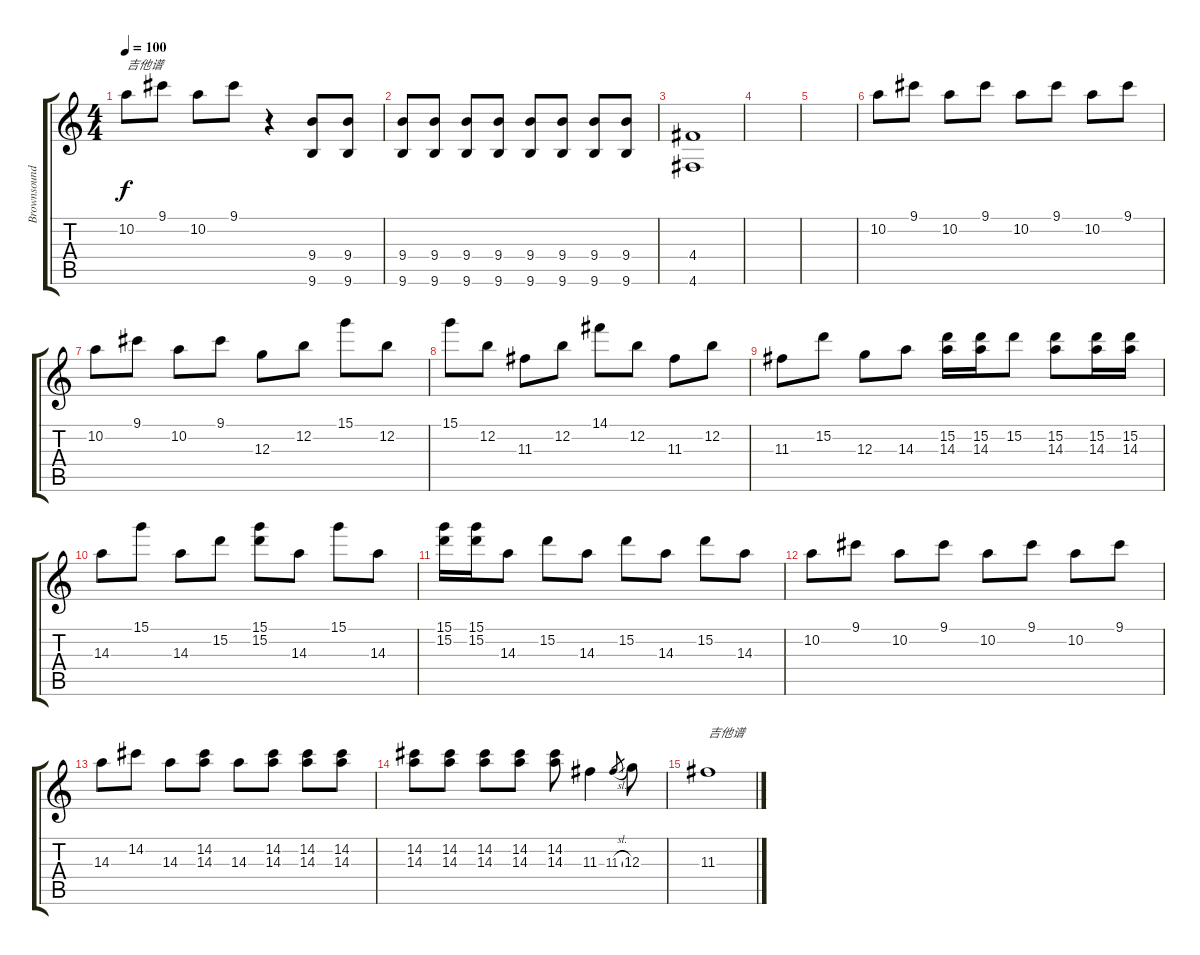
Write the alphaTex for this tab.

\track ("Brownsound" "Brownsound") {instrument distortionguitar}
\staff {score tabs}
\tuning (E4 B3 G3 D3 A2 D2) {hide}
\ts (4 4)
\tempo 100
\clef g2
\ks c
10.2.8{txt "吉他谱" dy f} 9.1.8 10.2.8 9.1.8 r.4 (9.4 9.6).8 (9.4 9.6).8 |
(9.4 9.6).8 (9.4 9.6).8 (9.4 9.6).8 (9.4 9.6).8 (9.4 9.6).8 (9.4 9.6).8 (9.4 9.6).8 (9.4 9.6).8 |
(4.4 4.6).1 |
|
|
10.2.8 9.1.8 10.2.8 9.1.8 10.2.8 9.1.8 10.2.8 9.1.8 |
10.2.8 9.1.8 10.2.8 9.1.8 12.3.8 12.2.8 15.1.8 12.2.8 |
15.1.8 12.2.8 11.3.8 12.2.8 14.1.8 12.2.8 11.3.8 12.2.8 |
11.3.8 15.2.8 12.3.8 14.3.8 (15.2 14.3).16 (15.2 14.3).16 15.2.8 (15.2 14.3).8 (15.2 14.3).16 (15.2 14.3).16 |
14.3.8 15.1.8 14.3.8 15.2.8 (15.1 15.2).8 14.3.8 15.1.8 14.3.8 |
(15.1 15.2).16 (15.1 15.2).16 14.3.8 15.2.8 14.3.8 15.2.8 14.3.8 15.2.8 14.3.8 |
10.2.8 9.1.8 10.2.8 9.1.8 10.2.8 9.1.8 10.2.8 9.1.8 |
14.3.8 14.2.8 14.3.8 (14.2 14.3).8 14.3.8 (14.2 14.3).8 (14.2 14.3).8 (14.2 14.3).8 |
(14.2 14.3).8 (14.2 14.3).8 (14.2 14.3).8 (14.2 14.3).8 (14.2 14.3).8 11.3.4 11.3{sl}.8{gr} 12.3.8 |
11.3.1{txt "吉他谱"}
